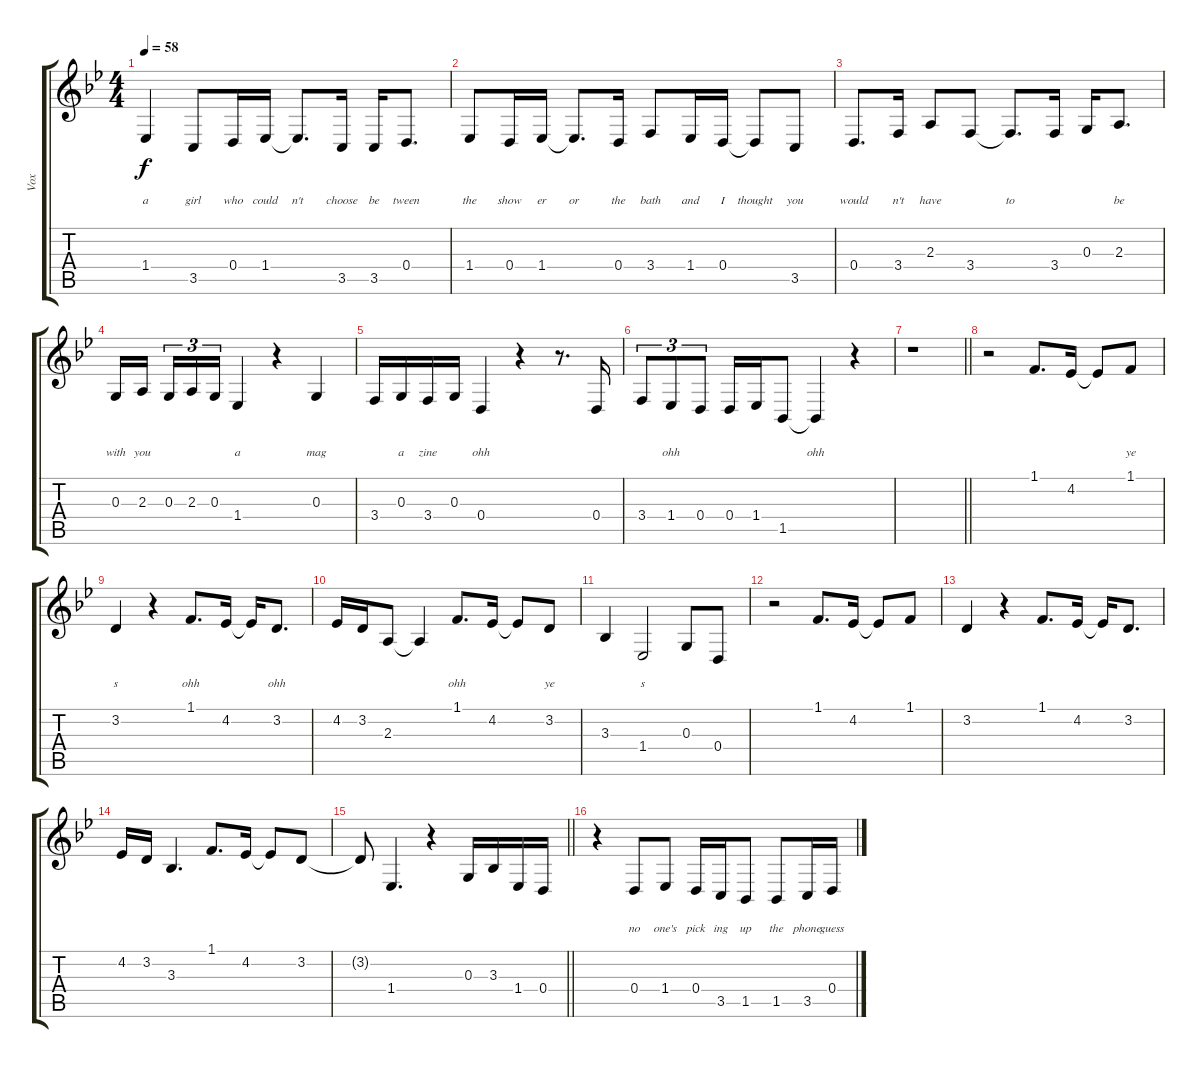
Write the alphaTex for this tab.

\track ("Vox" "Vox") {instrument pad2warm}
\staff {score tabs}
\tuning (E4 B3 G3 D3 A2 E2) {hide}
\ts (4 4)
\tempo 58
\clef g2
\ks bb
1.4.4{lyrics (0 "") lyrics (1 "") lyrics (2 "") lyrics (3 "a") lyrics (4 "") dy f} 3.5.8{lyrics (0 "") lyrics (1 "") lyrics (2 "") lyrics (3 "girl") lyrics (4 "")} 0.4.16{lyrics (0 "") lyrics (1 "") lyrics (2 "") lyrics (3 "who") lyrics (4 "")} 1.4.16{lyrics (0 "") lyrics (1 "") lyrics (2 "") lyrics (3 "could") lyrics (4 "")} 1.4{t}.8{d lyrics (0 "") lyrics (1 "") lyrics (2 "") lyrics (3 "n't") lyrics (4 "")} 3.5.16{lyrics (0 "") lyrics (1 "") lyrics (2 "") lyrics (3 "choose") lyrics (4 "")} 3.5.16{lyrics (0 "") lyrics (1 "") lyrics (2 "") lyrics (3 "be") lyrics (4 "")} 0.4.8{d lyrics (0 "") lyrics (1 "") lyrics (2 "") lyrics (3 "tween") lyrics (4 "")} |
1.4.8{lyrics (0 "") lyrics (1 "") lyrics (2 "") lyrics (3 "the") lyrics (4 "")} 0.4.16{lyrics (0 "") lyrics (1 "") lyrics (2 "") lyrics (3 "show") lyrics (4 "")} 1.4.16{lyrics (0 "") lyrics (1 "") lyrics (2 "") lyrics (3 "er") lyrics (4 "")} 1.4{t}.8{d lyrics (0 "") lyrics (1 "") lyrics (2 "") lyrics (3 "or") lyrics (4 "")} 0.4.16{lyrics (0 "") lyrics (1 "") lyrics (2 "") lyrics (3 "the") lyrics (4 "")} 3.4.8{lyrics (0 "") lyrics (1 "") lyrics (2 "") lyrics (3 "bath") lyrics (4 "")} 1.4.16{lyrics (0 "") lyrics (1 "") lyrics (2 "") lyrics (3 "and") lyrics (4 "")} 0.4.16{lyrics (0 "") lyrics (1 "") lyrics (2 "") lyrics (3 "I") lyrics (4 "")} 0.4{t}.8{lyrics (0 "") lyrics (1 "") lyrics (2 "") lyrics (3 "thought") lyrics (4 "")} 3.5.8{lyrics (0 "") lyrics (1 "") lyrics (2 "") lyrics (3 "you") lyrics (4 "")} |
0.4.8{d lyrics (0 "") lyrics (1 "") lyrics (2 "") lyrics (3 "would") lyrics (4 "")} 3.4.16{lyrics (0 "") lyrics (1 "") lyrics (2 "") lyrics (3 "n't") lyrics (4 "")} 2.3.8{lyrics (0 "") lyrics (1 "") lyrics (2 "") lyrics (3 "have") lyrics (4 "")} 3.4.8{lyrics (0 "") lyrics (1 "") lyrics (2 "") lyrics (3 "") lyrics (4 "")} 3.4{t}.8{d lyrics (0 "") lyrics (1 "") lyrics (2 "") lyrics (3 "to") lyrics (4 "")} 3.4.16{lyrics (0 "") lyrics (1 "") lyrics (2 "") lyrics (3 "") lyrics (4 "")} 0.3.16{lyrics (0 "") lyrics (1 "") lyrics (2 "") lyrics (3 "") lyrics (4 "")} 2.3.8{d lyrics (0 "") lyrics (1 "") lyrics (2 "") lyrics (3 "be") lyrics (4 "")} |
0.3.16{lyrics (0 "") lyrics (1 "") lyrics (2 "") lyrics (3 "with") lyrics (4 "")} 2.3.16{lyrics (0 "") lyrics (1 "") lyrics (2 "") lyrics (3 "you") lyrics (4 "") beam splitsecondary} 0.3.16{tu (3 2) lyrics (0 "") lyrics (1 "") lyrics (2 "") lyrics (3 "") lyrics (4 "")} 2.3.16{tu (3 2) lyrics (0 "") lyrics (1 "") lyrics (2 "") lyrics (3 "") lyrics (4 "")} 0.3.16{tu (3 2) lyrics (0 "") lyrics (1 "") lyrics (2 "") lyrics (3 "") lyrics (4 "")} 1.4.4{lyrics (0 "") lyrics (1 "") lyrics (2 "") lyrics (3 "a") lyrics (4 "")} r.4 0.3.4{lyrics (0 "") lyrics (1 "") lyrics (2 "") lyrics (3 "mag") lyrics (4 "")} |
3.4.16{lyrics (0 "") lyrics (1 "") lyrics (2 "") lyrics (3 "") lyrics (4 "")} 0.3.16{lyrics (0 "") lyrics (1 "") lyrics (2 "") lyrics (3 "a") lyrics (4 "")} 3.4.16{lyrics (0 "") lyrics (1 "") lyrics (2 "") lyrics (3 "zine") lyrics (4 "")} 0.3.16{lyrics (0 "") lyrics (1 "") lyrics (2 "") lyrics (3 "") lyrics (4 "")} 0.4.4{lyrics (0 "") lyrics (1 "") lyrics (2 "") lyrics (3 "ohh") lyrics (4 "")} r.4 r.8{d} 0.4.16{lyrics (0 "") lyrics (1 "") lyrics (2 "") lyrics (3 "") lyrics (4 "")} |
3.4.8{tu (3 2) lyrics (0 "") lyrics (1 "") lyrics (2 "") lyrics (3 "") lyrics (4 "")} 1.4.8{tu (3 2) lyrics (0 "") lyrics (1 "") lyrics (2 "") lyrics (3 "ohh") lyrics (4 "")} 0.4.8{tu (3 2) lyrics (0 "") lyrics (1 "") lyrics (2 "") lyrics (3 "") lyrics (4 "")} 0.4.16{lyrics (0 "") lyrics (1 "") lyrics (2 "") lyrics (3 "") lyrics (4 "")} 1.4.16{lyrics (0 "") lyrics (1 "") lyrics (2 "") lyrics (3 "") lyrics (4 "")} 1.5.8{lyrics (0 "") lyrics (1 "") lyrics (2 "") lyrics (3 "") lyrics (4 "")} 1.5{t}.4{lyrics (0 "") lyrics (1 "") lyrics (2 "") lyrics (3 "ohh") lyrics (4 "")} r.4 |
\barLineRight lightlight
r.1 |
r.2 1.1.8{d lyrics (0 "") lyrics (1 "") lyrics (2 "") lyrics (3 "") lyrics (4 "")} 4.2.16{lyrics (0 "") lyrics (1 "") lyrics (2 "") lyrics (3 "") lyrics (4 "")} 4.2{t}.8{lyrics (0 "") lyrics (1 "") lyrics (2 "") lyrics (3 "") lyrics (4 "")} 1.1.8{lyrics (0 "") lyrics (1 "") lyrics (2 "") lyrics (3 "ye") lyrics (4 "")} |
3.2.4{lyrics (0 "") lyrics (1 "") lyrics (2 "") lyrics (3 "s") lyrics (4 "")} r.4 1.1.8{d lyrics (0 "") lyrics (1 "") lyrics (2 "") lyrics (3 "ohh") lyrics (4 "")} 4.2.16{lyrics (0 "") lyrics (1 "") lyrics (2 "") lyrics (3 "") lyrics (4 "")} 4.2{t}.16{lyrics (0 "") lyrics (1 "") lyrics (2 "") lyrics (3 "") lyrics (4 "")} 3.2.8{d lyrics (0 "") lyrics (1 "") lyrics (2 "") lyrics (3 "ohh") lyrics (4 "")} |
4.2.16{lyrics (0 "") lyrics (1 "") lyrics (2 "") lyrics (3 "") lyrics (4 "")} 3.2.16{lyrics (0 "") lyrics (1 "") lyrics (2 "") lyrics (3 "") lyrics (4 "")} 2.3.8{lyrics (0 "") lyrics (1 "") lyrics (2 "") lyrics (3 "") lyrics (4 "")} 2.3{t}.4{lyrics (0 "") lyrics (1 "") lyrics (2 "") lyrics (3 "") lyrics (4 "")} 1.1.8{d lyrics (0 "") lyrics (1 "") lyrics (2 "") lyrics (3 "ohh") lyrics (4 "")} 4.2.16{lyrics (0 "") lyrics (1 "") lyrics (2 "") lyrics (3 "") lyrics (4 "")} 4.2{t}.8{lyrics (0 "") lyrics (1 "") lyrics (2 "") lyrics (3 "") lyrics (4 "")} 3.2.8{lyrics (0 "") lyrics (1 "") lyrics (2 "") lyrics (3 "ye") lyrics (4 "")} |
3.3.4{lyrics (0 "") lyrics (1 "") lyrics (2 "") lyrics (3 "") lyrics (4 "")} 1.4.2{lyrics (0 "") lyrics (1 "") lyrics (2 "") lyrics (3 "s") lyrics (4 "")} 0.3.8 0.4.8 |
r.2 1.1.8{d} 4.2.16 4.2{t}.8 1.1.8 |
3.2.4 r.4 1.1.8{d} 4.2.16 4.2{t}.16 3.2.8{d} |
4.2.16 3.2.16 3.3.4{d} 1.1.8{d} 4.2.16 4.2{t}.8 3.2.8 |
\barLineRight lightlight
3.2{t}.8 1.4.4{d} r.4 0.3.16 3.3.16 1.4.16 0.4.16 |
r.4 0.4.8{lyrics (0 "") lyrics (1 "") lyrics (2 "") lyrics (3 "") lyrics (4 "no")} 1.4.8{lyrics (0 "") lyrics (1 "") lyrics (2 "") lyrics (3 "") lyrics (4 "one's")} 0.4.16{lyrics (0 "") lyrics (1 "") lyrics (2 "") lyrics (3 "") lyrics (4 "pick")} 3.5.16{lyrics (0 "") lyrics (1 "") lyrics (2 "") lyrics (3 "") lyrics (4 "ing")} 1.5.8{lyrics (0 "") lyrics (1 "") lyrics (2 "") lyrics (3 "") lyrics (4 "up")} 1.5.8{lyrics (0 "") lyrics (1 "") lyrics (2 "") lyrics (3 "") lyrics (4 "the")} 3.5.16{lyrics (0 "") lyrics (1 "") lyrics (2 "") lyrics (3 "") lyrics (4 "phone")} 0.4.16{lyrics (0 "") lyrics (1 "") lyrics (2 "") lyrics (3 "") lyrics (4 "guess")}
